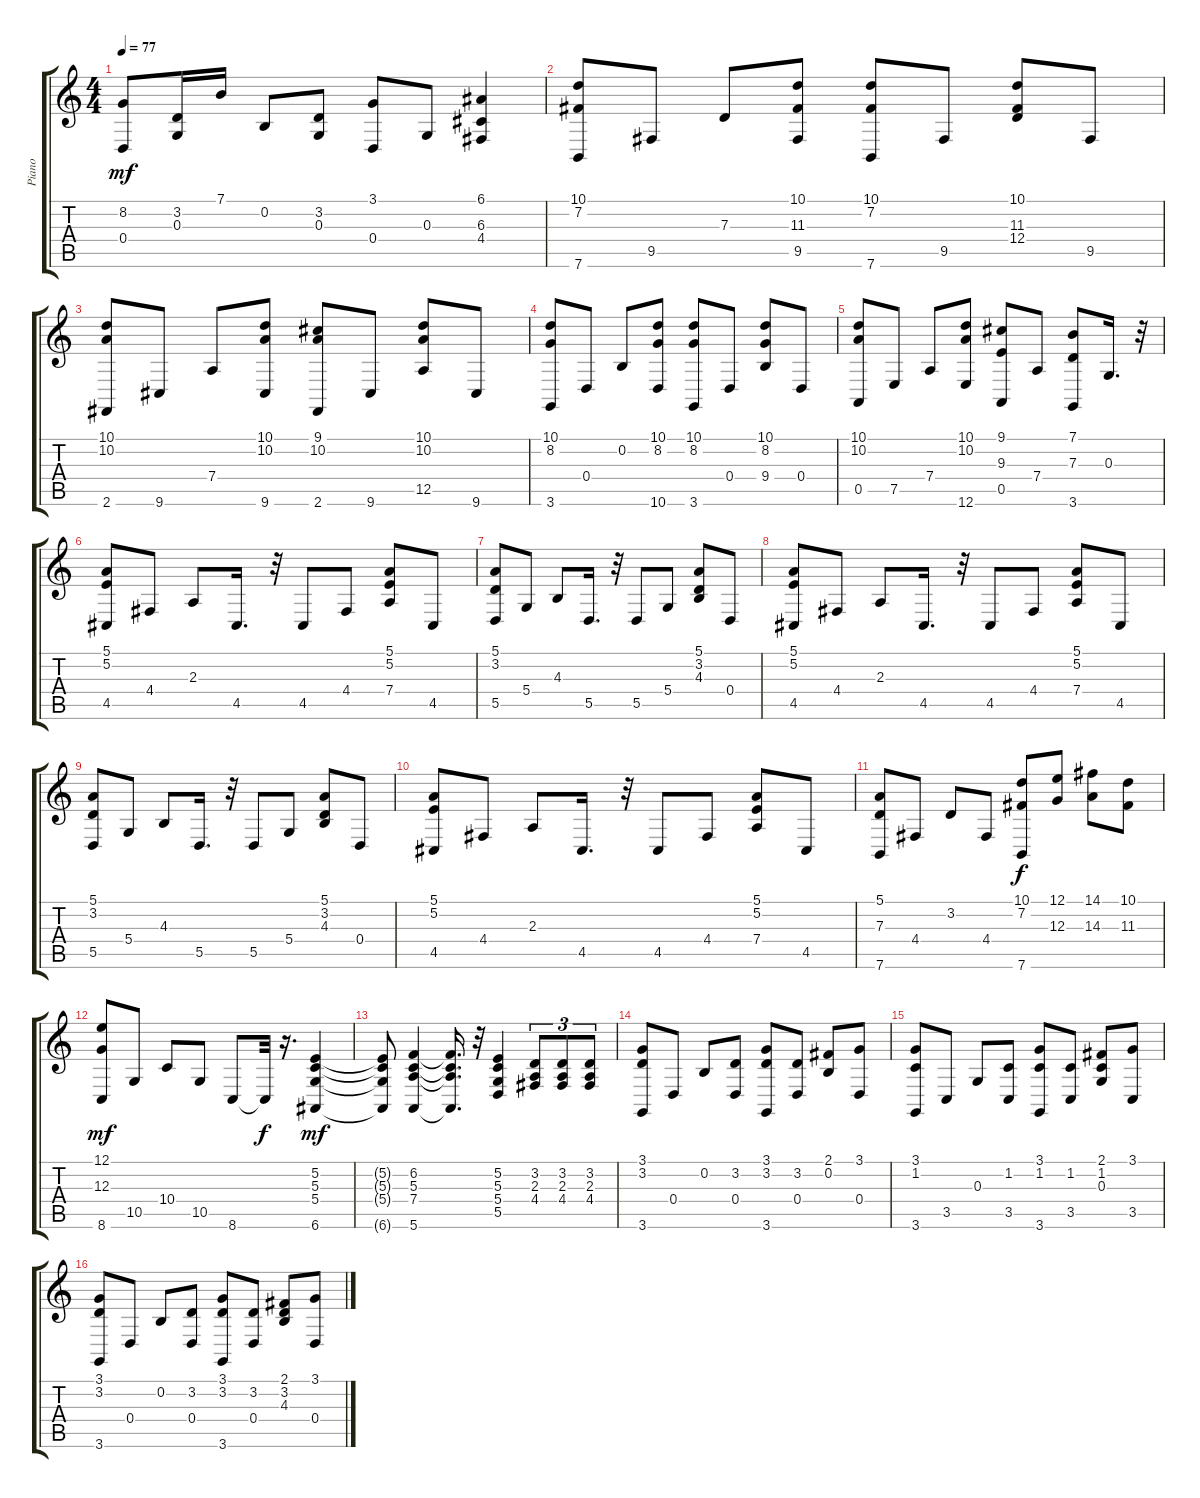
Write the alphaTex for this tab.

\track ("Piano" "Piano") {instrument pad1newage}
\staff {score tabs}
\tuning (E4 B3 G3 D3 A2 E2) {hide}
\ts (4 4)
\tempo 77
\clef g2
\ks c
(8.2 0.4).8{dy mf} (3.2 0.3).16 7.1.16 0.2.8 (3.2 0.3).8 (3.1 0.4).8 0.3.8 (6.1 6.3 4.4).4 |
(10.1 7.2 7.6).8 9.5.8 7.3.8 (10.1 11.3 9.5).8 (10.1 7.2 7.6).8 9.5.8 (10.1 11.3 12.4).8 9.5.8 |
(10.1 10.2 2.6).8 9.6.8 7.4.8 (10.1 10.2 9.6).8 (9.1 10.2 2.6).8 9.6.8 (10.1 10.2 12.5).8 9.6.8 |
(10.1 8.2 3.6).8 0.4.8 0.2.8 (10.1 8.2 10.6).8 (10.1 8.2 3.6).8 0.4.8 (10.1 8.2 9.4).8 0.4.8 |
(10.1 10.2 0.5).8 7.5.8 7.4.8 (10.1 10.2 12.6).8 (9.1 9.3 0.5).8 7.4.8 (7.1 7.3 3.6).8 0.3.16{d} r.32 |
(5.1 5.2 4.5).8 4.4.8 2.3.8 4.5.16{d} r.32 4.5.8 4.4.8 (5.1 5.2 7.4).8 4.5.8 |
(5.1 3.2 5.5).8 5.4.8 4.3.8 5.5.16{d} r.32 5.5.8 5.4.8 (5.1 3.2 4.3).8 0.4.8 |
(5.1 5.2 4.5).8 4.4.8 2.3.8 4.5.16{d} r.32 4.5.8 4.4.8 (5.1 5.2 7.4).8 4.5.8 |
(5.1 3.2 5.5).8 5.4.8 4.3.8 5.5.16{d} r.32 5.5.8 5.4.8 (5.1 3.2 4.3).8 0.4.8 |
(5.1 5.2 4.5).8 4.4.8 2.3.8 4.5.16{d} r.32 4.5.8 4.4.8 (5.1 5.2 7.4).8 4.5.8 |
(5.1 7.3 7.6).8 4.4.8 3.2.8 4.4.8 (10.1 7.2 7.6).8{dy f} (12.1 12.3).8 (14.1 14.3).8 (10.1 11.3).8 |
(12.1 12.3 8.6).8{dy mf} 10.5.8 10.4.8 10.5.8 8.6.8 8.6{t}.32{dy f} r.16{d} (5.2 5.3 5.4 6.6).4{dy mf} |
(5.2{t} 5.3{t} 5.4{t} 6.6{t}).8 (6.2 5.3 7.4 5.6).4 (6.2{t} 5.3{t} 7.4{t} 5.6{t}).16{d} r.32 (5.2 5.3 5.4 5.5).4 (3.2 2.3 4.4).8{tu (3 2)} (3.2 2.3 4.4).8{tu (3 2)} (3.2 2.3 4.4).8{tu (3 2)} |
(3.1 3.2 3.6).8 0.4.8 0.2.8 (3.2 0.4).8 (3.1 3.2 3.6).8 (3.2 0.4).8 (2.1 0.2).8 (3.1 0.4).8 |
(3.1 1.2 3.6).8 3.5.8 0.3.8 (1.2 3.5).8 (3.1 1.2 3.6).8 (1.2 3.5).8 (2.1 1.2 0.3).8 (3.1 3.5).8 |
(3.1 3.2 3.6).8 0.4.8 0.2.8 (3.2 0.4).8 (3.1 3.2 3.6).8 (3.2 0.4).8 (2.1 3.2 4.3).8 (3.1 0.4).8
